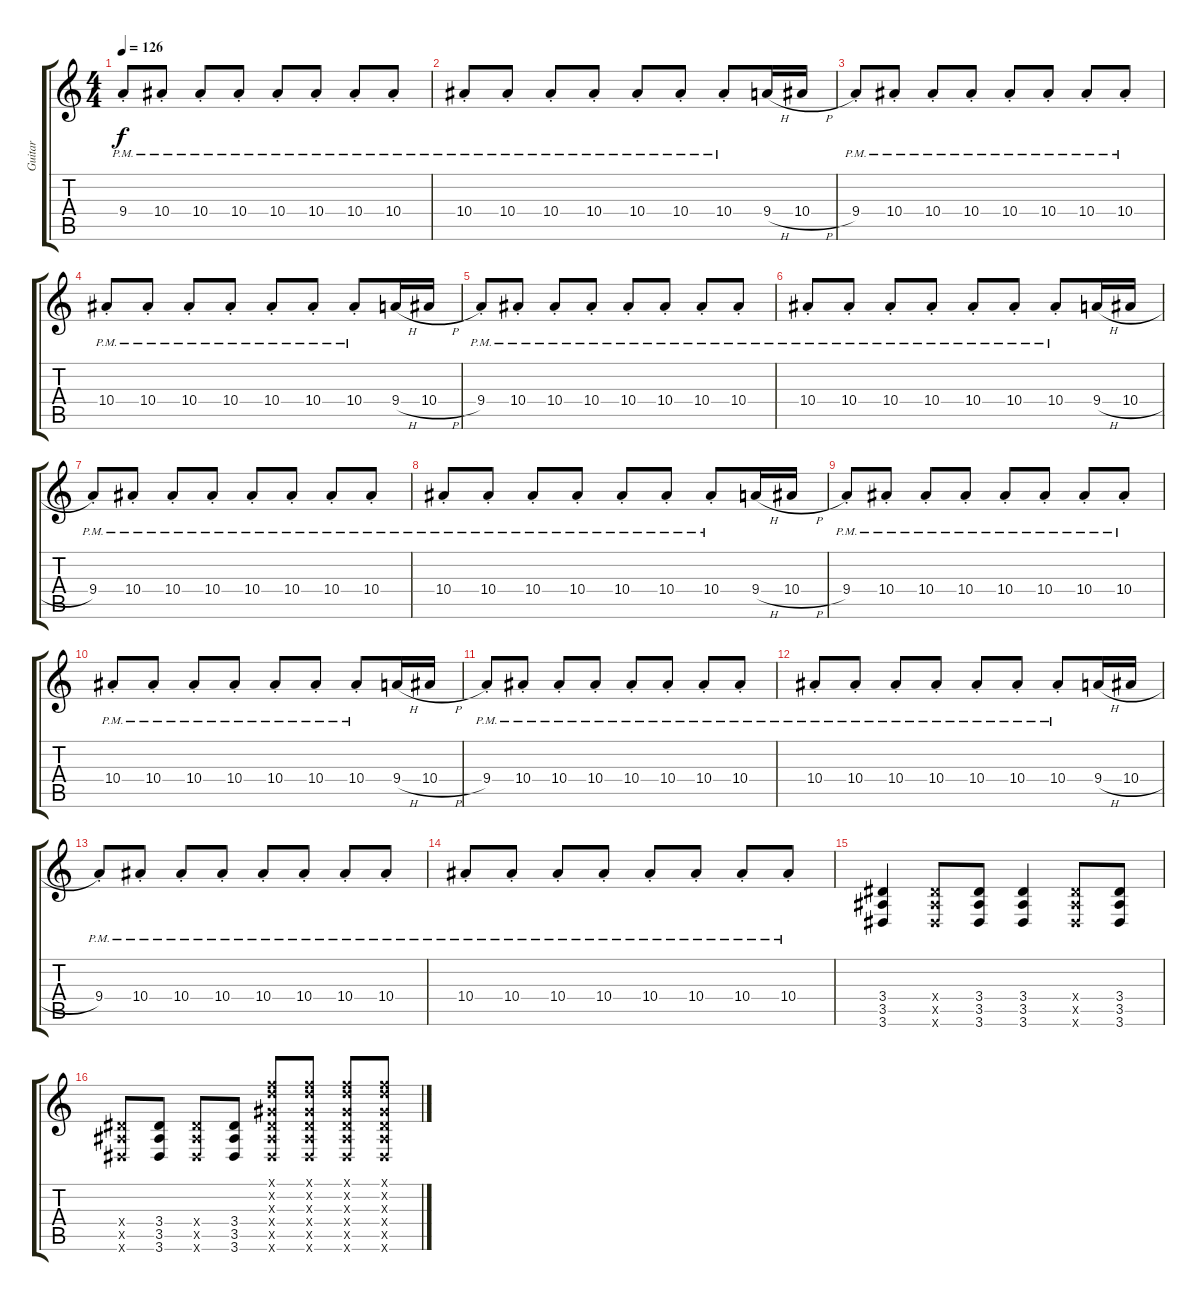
\track ("Guitar" "Guitar") {instrument distortionguitar}
\staff {score tabs}
\tuning (D4 A3 F3 C3 G2 C2) {hide}
\ts (4 4)
\tempo 126
\clef g2
\ks c
9.4{pm st}.8{dy f} 10.4{pm st}.8 10.4{pm st}.8 10.4{pm st}.8 10.4{pm st}.8 10.4{pm st}.8 10.4{pm st}.8 10.4{pm st}.8 |
10.4{pm st}.8 10.4{pm st}.8 10.4{pm st}.8 10.4{pm st}.8 10.4{pm st}.8 10.4{pm st}.8 10.4{pm st}.8 9.4{h}.16 10.4{h}.16 |
9.4{pm st}.8 10.4{pm st}.8 10.4{pm st}.8 10.4{pm st}.8 10.4{pm st}.8 10.4{pm st}.8 10.4{pm st}.8 10.4{pm st}.8 |
10.4{pm st}.8 10.4{pm st}.8 10.4{pm st}.8 10.4{pm st}.8 10.4{pm st}.8 10.4{pm st}.8 10.4{pm st}.8 9.4{h}.16 10.4{h}.16 |
9.4{pm st}.8 10.4{pm st}.8 10.4{pm st}.8 10.4{pm st}.8 10.4{pm st}.8 10.4{pm st}.8 10.4{pm st}.8 10.4{pm st}.8 |
10.4{pm st}.8 10.4{pm st}.8 10.4{pm st}.8 10.4{pm st}.8 10.4{pm st}.8 10.4{pm st}.8 10.4{pm st}.8 9.4{h}.16 10.4{h}.16 |
9.4{pm st}.8 10.4{pm st}.8 10.4{pm st}.8 10.4{pm st}.8 10.4{pm st}.8 10.4{pm st}.8 10.4{pm st}.8 10.4{pm st}.8 |
10.4{pm st}.8 10.4{pm st}.8 10.4{pm st}.8 10.4{pm st}.8 10.4{pm st}.8 10.4{pm st}.8 10.4{pm st}.8 9.4{h}.16 10.4{h}.16 |
9.4{pm st}.8 10.4{pm st}.8 10.4{pm st}.8 10.4{pm st}.8 10.4{pm st}.8 10.4{pm st}.8 10.4{pm st}.8 10.4{pm st}.8 |
10.4{pm st}.8 10.4{pm st}.8 10.4{pm st}.8 10.4{pm st}.8 10.4{pm st}.8 10.4{pm st}.8 10.4{pm st}.8 9.4{h}.16 10.4{h}.16 |
9.4{pm st}.8 10.4{pm st}.8 10.4{pm st}.8 10.4{pm st}.8 10.4{pm st}.8 10.4{pm st}.8 10.4{pm st}.8 10.4{pm st}.8 |
10.4{pm st}.8 10.4{pm st}.8 10.4{pm st}.8 10.4{pm st}.8 10.4{pm st}.8 10.4{pm st}.8 10.4{pm st}.8 9.4{h}.16 10.4{h}.16 |
9.4{pm st}.8 10.4{pm st}.8 10.4{pm st}.8 10.4{pm st}.8 10.4{pm st}.8 10.4{pm st}.8 10.4{pm st}.8 10.4{pm st}.8 |
10.4{pm st}.8 10.4{pm st}.8 10.4{pm st}.8 10.4{pm st}.8 10.4{pm st}.8 10.4{pm st}.8 10.4{pm st}.8 10.4{pm st}.8 |
(3.4 3.5 3.6).4 (3.4{x} 3.5{x} 3.6{x}).8 (3.4 3.5 3.6).8 (3.4 3.5 3.6).4 (3.4{x} 3.5{x} 3.6{x}).8 (3.4 3.5 3.6).8 |
(3.4{x} 3.5{x} 3.6{x}).8 (3.4 3.5 3.6).8 (3.4{x} 3.5{x} 3.6{x}).8 (3.4 3.5 3.6).8 (3.1{x} 5.2{x} 3.3{x} 3.4{x} 3.5{x} 3.6{x}).8 (3.1{x} 5.2{x} 3.3{x} 3.4{x} 3.5{x} 3.6{x}).8 (3.1{x} 5.2{x} 3.3{x} 3.4{x} 3.5{x} 3.6{x}).8 (3.1{x} 5.2{x} 3.3{x} 3.4{x} 3.5{x} 3.6{x}).8
